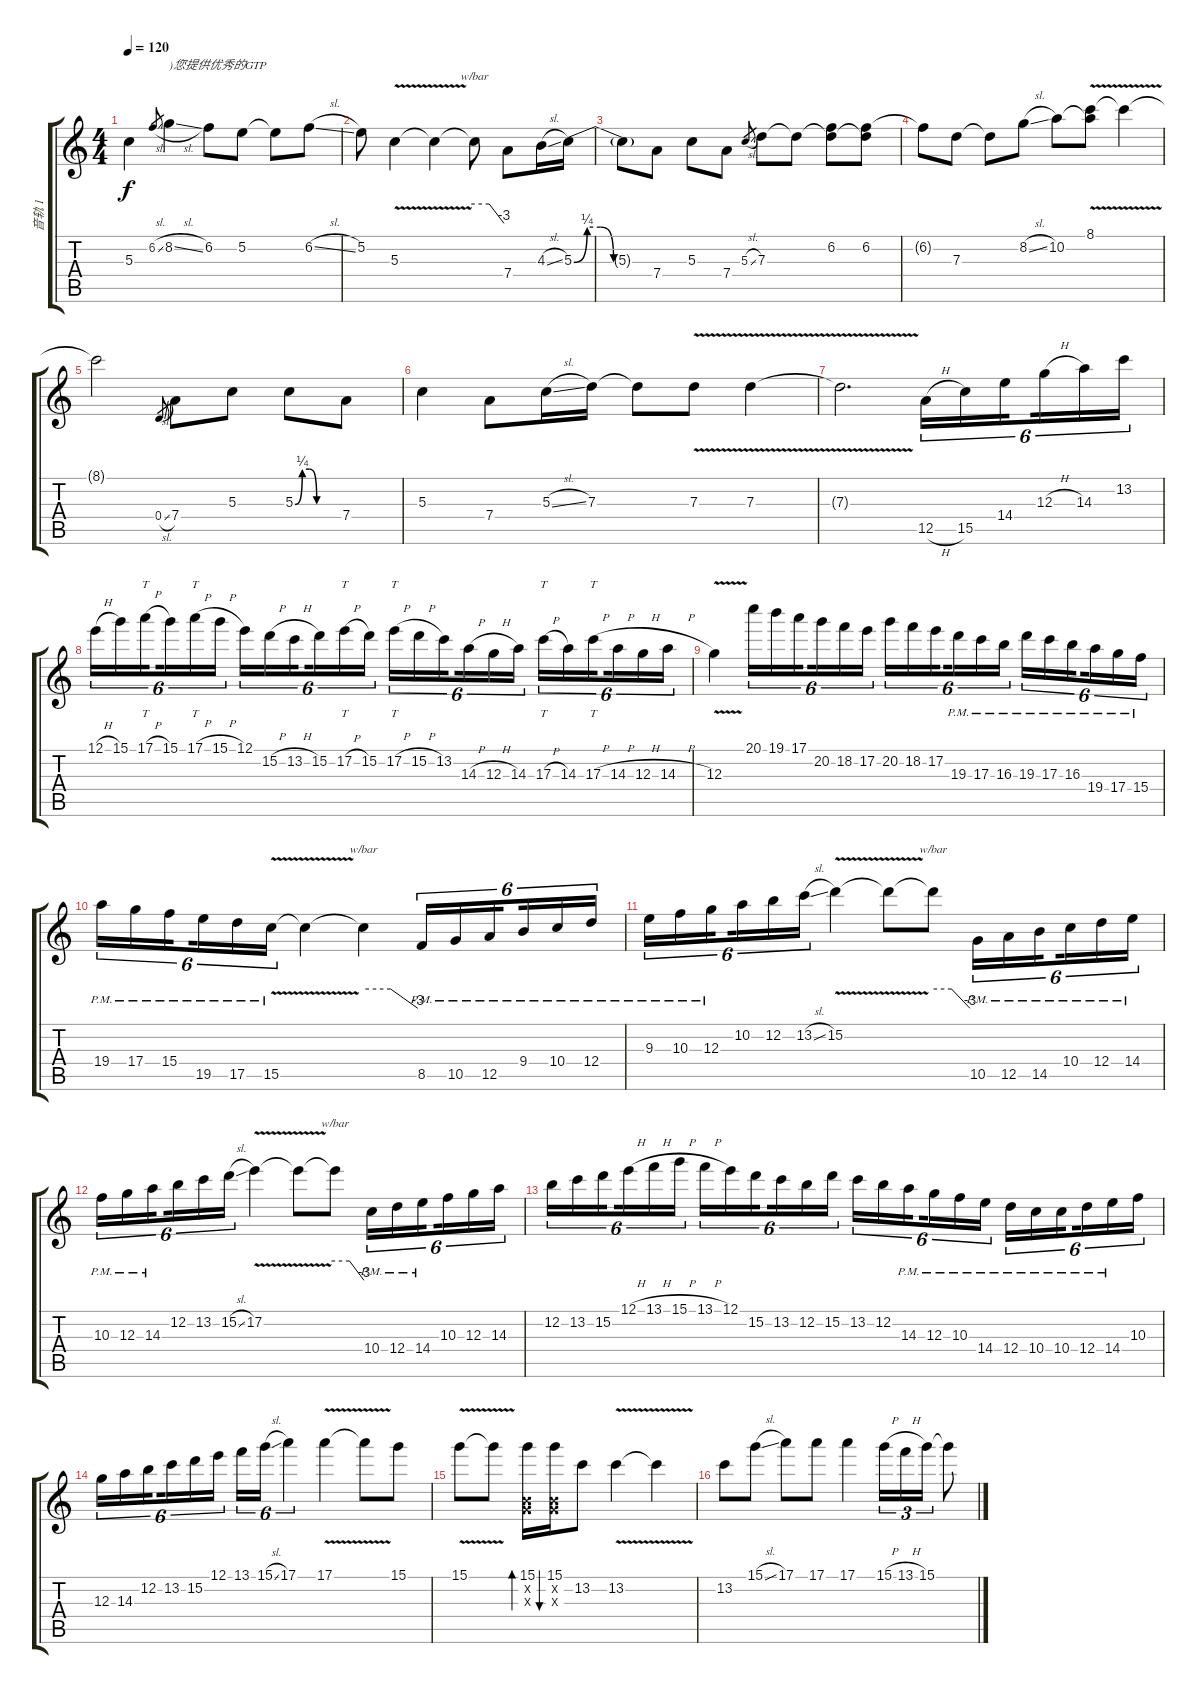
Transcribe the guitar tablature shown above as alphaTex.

\track ("音轨 1" "音轨 1") {instrument overdrivenguitar}
\staff {score tabs}
\tuning (E4 B3 G3 D3 A2 E2) {hide}
\ts (4 4)
\tempo 120
\clef g2
\ks c
5.3.4{dy f} 6.2{sl}.8{gr} 8.2{sl}.4{txt ")您提供优秀的GTP"} 6.2.8 5.2.8 5.2{t}.8 6.2{sl}.8 |
5.2.8 5.3{v}.4 5.3{t}.4 5.3{t}.8{tbe (custom default 0 0 30 0 60 -12)} 7.4.8 4.3{sl}.16 5.3{be (custom 0 0 10 1 20 1 30 0 60 0)}.16 |
5.3{t}.8 7.4.8 5.3.8 7.4.8 5.3{sl}.8{gr} 7.3.8 7.3{t}.8 (6.2 7.3{t}).8 (6.2 7.3{t}).8 |
6.2{t}.8 7.3.8 7.3{t}.8 8.2{sl}.8 10.2.8 (8.1{v} 10.2{t}).8 8.1{t}.4 |
8.1{t}.2 0.4{sl}.8{gr} 7.4.8 5.3.8 5.3{be (custom 0 0 10 1 20 1 30 0 60 0)}.8 7.4.8 |
5.3.4 7.4.8 5.3{sl}.16 7.3.16 7.3{t}.8 7.3{v}.8 7.3{v}.4 |
7.3{t}.2{d} 12.5{h}.16{tu (6 4)} 15.5.16{tu (6 4)} 14.4.16{tu (6 4) beam splitsecondary} 12.3{h}.16{tu (6 4)} 14.3.16{tu (6 4)} 13.2.16{tu (6 4)} |
12.1{h}.16{tu (6 4)} 15.1.16{tu (6 4)} 17.1{h}.16{tt tu (6 4) beam splitsecondary} 15.1.16{tu (6 4)} 17.1{h}.16{tt tu (6 4)} 15.1{h}.16{tu (6 4)} 12.1.16{tu (6 4)} 15.2{h}.16{tu (6 4)} 13.2{h}.16{tu (6 4) beam splitsecondary} 15.2.16{tu (6 4)} 17.2{h}.16{tt tu (6 4)} 15.2.16{tu (6 4)} 17.2{h}.16{tt tu (6 4)} 15.2{h}.16{tu (6 4)} 13.2.16{tu (6 4) beam splitsecondary} 14.3{h}.16{tu (6 4)} 12.3{h}.16{tu (6 4)} 14.3.16{tu (6 4)} 17.3{h}.16{tt tu (6 4)} 14.3.16{tu (6 4)} 17.3{h}.16{tt tu (6 4) beam splitsecondary} 14.3{h}.16{tu (6 4)} 12.3{h}.16{tu (6 4)} 14.3{h}.16{tu (6 4)} |
12.3{v}.4 20.1.16{tu (6 4)} 19.1.16{tu (6 4)} 17.1.16{tu (6 4) beam splitsecondary} 20.2.16{tu (6 4)} 18.2.16{tu (6 4)} 17.2.16{tu (6 4)} 20.2.16{tu (6 4)} 18.2.16{tu (6 4)} 17.2.16{tu (6 4) beam splitsecondary} 19.3{pm}.16{tu (6 4)} 17.3{pm}.16{tu (6 4)} 16.3{pm}.16{tu (6 4)} 19.3{pm}.16{tu (6 4)} 17.3{pm}.16{tu (6 4)} 16.3{pm}.16{tu (6 4) beam splitsecondary} 19.4{pm}.16{tu (6 4)} 17.4{pm}.16{tu (6 4)} 15.4{pm}.16{tu (6 4)} |
19.4{pm}.16{tu (6 4)} 17.4{pm}.16{tu (6 4)} 15.4{pm}.16{tu (6 4) beam splitsecondary} 19.5{pm}.16{tu (6 4)} 17.5{pm}.16{tu (6 4)} 15.5{v pm}.16{tu (6 4)} 15.5{t}.4 15.5{t}.4{tbe (custom default 0 0 30 0 60 -12)} 8.5{pm}.16{tu (6 4)} 10.5{pm}.16{tu (6 4)} 12.5{pm}.16{tu (6 4) beam splitsecondary} 9.4{pm}.16{tu (6 4)} 10.4{pm}.16{tu (6 4)} 12.4{pm}.16{tu (6 4)} |
9.3{pm}.16{tu (6 4)} 10.3{pm}.16{tu (6 4)} 12.3{pm}.16{tu (6 4) beam splitsecondary} 10.2.16{tu (6 4)} 12.2.16{tu (6 4)} 13.2{sl}.16{tu (6 4)} 15.2{v}.4 15.2{t}.8 15.2{t}.8{tbe (custom default 0 0 30 0 60 -12)} 10.5{pm}.16{tu (6 4)} 12.5{pm}.16{tu (6 4)} 14.5{pm}.16{tu (6 4) beam splitsecondary} 10.4{pm}.16{tu (6 4)} 12.4{pm}.16{tu (6 4)} 14.4{pm}.16{tu (6 4)} |
10.3{pm}.16{tu (6 4)} 12.3{pm}.16{tu (6 4)} 14.3{pm}.16{tu (6 4) beam splitsecondary} 12.2.16{tu (6 4)} 13.2.16{tu (6 4)} 15.2{sl}.16{tu (6 4)} 17.2{v}.4 17.2{t}.8 17.2{t}.8{tbe (custom default 0 0 30 0 60 -12)} 10.4{pm}.16{tu (6 4)} 12.4{pm}.16{tu (6 4)} 14.4{pm}.16{tu (6 4) beam splitsecondary} 10.3.16{tu (6 4)} 12.3.16{tu (6 4)} 14.3.16{tu (6 4)} |
12.2.16{tu (6 4)} 13.2.16{tu (6 4)} 15.2.16{tu (6 4) beam splitsecondary} 12.1{h}.16{tu (6 4)} 13.1{h}.16{tu (6 4)} 15.1{h}.16{tu (6 4)} 13.1{h}.16{tu (6 4)} 12.1.16{tu (6 4)} 15.2.16{tu (6 4) beam splitsecondary} 13.2.16{tu (6 4)} 12.2.16{tu (6 4)} 15.2.16{tu (6 4)} 13.2.16{tu (6 4)} 12.2.16{tu (6 4)} 14.3{pm}.16{tu (6 4) beam splitsecondary} 12.3{pm}.16{tu (6 4)} 10.3{pm}.16{tu (6 4)} 14.4{pm}.16{tu (6 4)} 12.4{pm}.16{tu (6 4)} 10.4{pm}.16{tu (6 4)} 10.4{pm}.16{tu (6 4) beam splitsecondary} 12.4{pm}.16{tu (6 4)} 14.4{pm}.16{tu (6 4)} 10.3.16{tu (6 4)} |
12.3.16{tu (6 4)} 14.3.16{tu (6 4)} 12.2.16{tu (6 4) beam splitsecondary} 13.2.16{tu (6 4)} 15.2.16{tu (6 4)} 12.1.16{tu (6 4)} 13.1.16{tu (6 4)} 15.1{sl}.16{tu (6 4)} 17.1.4{tu (6 4)} 17.1{v}.4 17.1{t}.8 15.1.8 |
15.1{v}.8 15.1{t}.8 (15.1 0.2{x} 0.3{x}).16{bd 60} (15.1 0.2{x} 0.3{x}).16{bu 60} 13.2.8 13.2{v}.4 13.2{t}.4 |
13.2.8 15.1{sl}.8 17.1.8 17.1.8 17.1.4 15.1{h}.16{tu (3 2)} 13.1{h}.16{tu (3 2)} 15.1.16{tu (3 2)} 15.1{t}.8
